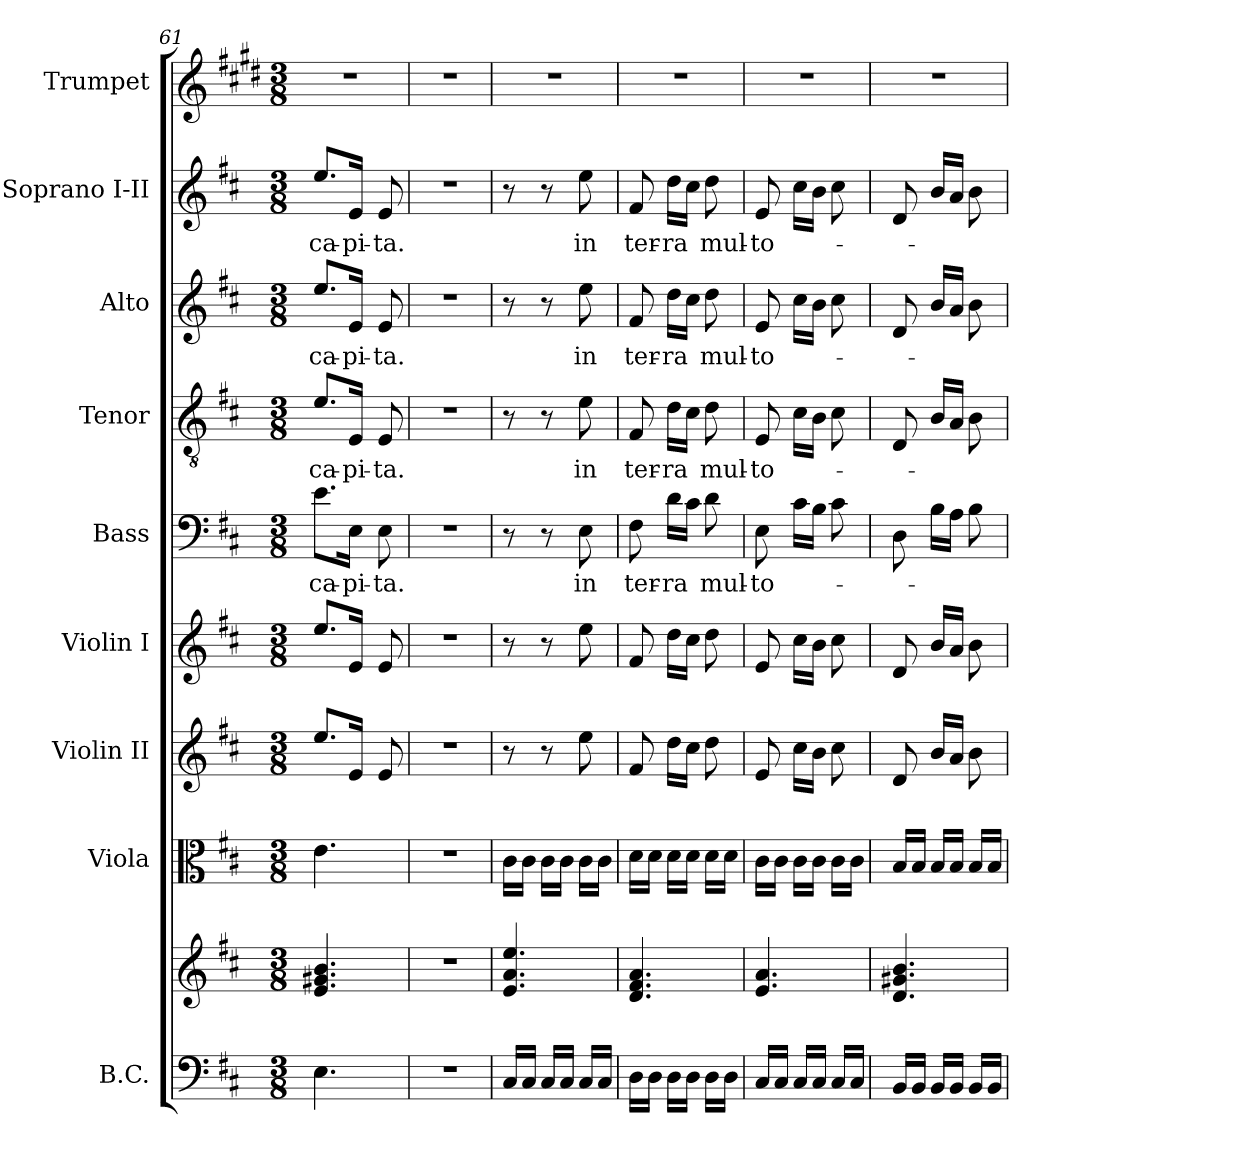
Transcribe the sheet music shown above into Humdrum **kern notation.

**kern	**kern	**kern	**kern	**kern	**kern	**text	**kern	**text	**kern	**text	**kern	**text	**kern
*part9	*part9	*part8	*part7	*part6	*part5	*part5	*part4	*part4	*part3	*part3	*part2	*part2	*part1
*staff10	*staff9	*staff8	*staff7	*staff6	*staff5	*staff5	*staff4	*staff4	*staff3	*staff3	*staff2	*staff2	*staff1
*I"B.C.	*	*I"Viola	*I"Violin II	*I"Violin I	*I"Bass	*	*I"Tenor	*	*I"Alto	*	*I"Soprano I-II	*	*I"Trumpet
*I'B.C.	*	*I'Vla.	*I'Vln. II	*I'Vln. I	*I'B	*	*I'T	*	*I'A	*	*I'S.I-II	*	*I'Tpt.
*clefF4	*clefG2	*clefC3	*clefG2	*clefG2	*clefF4	*	*clefGv2	*	*clefG2	*	*clefG2	*	*clefG2
*	*	*	*	*	*	*	*	*	*	*	*	*	*ITrd1c2
*k[f#c#]	*k[f#c#]	*k[f#c#]	*k[f#c#]	*k[f#c#]	*k[f#c#]	*	*k[f#c#]	*	*k[f#c#]	*	*k[f#c#]	*	*k[f#c#]
*D:	*D:	*D:	*D:	*D:	*D:	*	*D:	*	*D:	*	*D:	*	*D:
*M3/8	*M3/8	*M3/8	*M3/8	*M3/8	*M3/8	*	*M3/8	*	*M3/8	*	*M3/8	*	*M3/8
=61	=61	=61	=61	=61	=61	=61	=61	=61	=61	=61	=61	=61	=61
!	!	!	!	!	!	!LO:LY:b	!	!LO:LY:b	!	!LO:LY:b	!	!LO:LY:b	!
4.E\	4.e/ 4.g#X/ 4.b/	4.e\	8.ee/L	8.ee/L	8.e\L	ca-	8.e/L	ca-	8.ee/L	ca-	8.ee/L	ca-	4.r
!	!	!	!	!	!	!LO:LY:b	!	!LO:LY:b	!	!LO:LY:b	!	!LO:LY:b	!
.	.	.	16e/Jk	16e/Jk	16E\Jk	-pi-	16E/Jk	-pi-	16e/Jk	-pi-	16e/Jk	-pi-	.
!	!	!	!	!	!	!LO:LY:b	!	!LO:LY:b	!	!LO:LY:b	!	!LO:LY:b	!
.	.	.	8e/	8e/	8E\	-ta.	8E/	-ta.	8e/	-ta.	8e/	-ta.	.
=62	=62	=62	=62	=62	=62	=62	=62	=62	=62	=62	=62	=62	=62
4.r	4.r	4.r	4.r	4.r	4.r	.	4.r	.	4.r	.	4.r	.	4.r
!!LO:PB:g=z
=63	=63	=63	=63	=63	=63	=63	=63	=63	=63	=63	=63	=63	=63
16C#/LL	4.e/ 4.a/ 4.ee/	16c#\LL	8r	8r	8r	.	8r	.	8r	.	8r	.	4.r
16C#/JJ	.	16c#\JJ	.	.	.	.	.	.	.	.	.	.	.
16C#/LL	.	16c#\LL	8r	8r	8r	.	8r	.	8r	.	8r	.	.
16C#/JJ	.	16c#\JJ	.	.	.	.	.	.	.	.	.	.	.
!	!	!	!	!	!	!LO:LY:b	!	!LO:LY:b	!	!LO:LY:b	!	!LO:LY:b	!
16C#/LL	.	16c#\LL	8ee\	8ee\	8E\	in	8e\	in	8ee\	in	8ee\	in	.
16C#/JJ	.	16c#\JJ	.	.	.	.	.	.	.	.	.	.	.
=64	=64	=64	=64	=64	=64	=64	=64	=64	=64	=64	=64	=64	=64
!	!	!	!	!	!	!LO:LY:b	!	!LO:LY:b	!	!LO:LY:b	!	!LO:LY:b	!
16D\LL	4.d/ 4.f#/ 4.a/	16d\LL	8f#/	8f#/	8F#\	ter-	8F#/	ter-	8f#/	ter-	8f#/	ter-	4.r
16D\JJ	.	16d\JJ	.	.	.	.	.	.	.	.	.	.	.
!	!	!	!	!	!	!LO:LY:b	!	!LO:LY:b	!	!LO:LY:b	!	!LO:LY:b	!
16D\LL	.	16d\LL	16dd\LL	16dd\LL	16d\LL	-ra	16d\LL	-ra	16dd\LL	-ra	16dd\LL	-ra	.
16D\JJ	.	16d\JJ	16cc#\JJ	16cc#\JJ	16c#\JJ	.	16c#\JJ	.	16cc#\JJ	.	16cc#\JJ	.	.
!	!	!	!	!	!	!LO:LY:b	!	!LO:LY:b	!	!LO:LY:b	!	!LO:LY:b	!
16D\LL	.	16d\LL	8dd\	8dd\	8d\	mul-	8d\	mul-	8dd\	mul-	8dd\	mul-	.
16D\JJ	.	16d\JJ	.	.	.	.	.	.	.	.	.	.	.
=65	=65	=65	=65	=65	=65	=65	=65	=65	=65	=65	=65	=65	=65
!	!	!	!	!	!	!LO:LY:b	!	!LO:LY:b	!	!LO:LY:b	!	!LO:LY:b	!
16C#/LL	4.e/ 4.a/	16c#\LL	8e/	8e/	8E\	-to-	8E/	-to-	8e/	-to-	8e/	-to-	4.r
16C#/JJ	.	16c#\JJ	.	.	.	.	.	.	.	.	.	.	.
16C#/LL	.	16c#\LL	16cc#\LL	16cc#\LL	16c#\LL	.	16c#\LL	.	16cc#\LL	.	16cc#\LL	.	.
16C#/JJ	.	16c#\JJ	16b\JJ	16b\JJ	16B\JJ	.	16B\JJ	.	16b\JJ	.	16b\JJ	.	.
16C#/LL	.	16c#\LL	8cc#\	8cc#\	8c#\	.	8c#\	.	8cc#\	.	8cc#\	.	.
16C#/JJ	.	16c#\JJ	.	.	.	.	.	.	.	.	.	.	.
=66	=66	=66	=66	=66	=66	=66	=66	=66	=66	=66	=66	=66	=66
16BB/LL	4.d/ 4.g#X/ 4.b/	16B/LL	8d/	8d/	8D\	.	8D/	.	8d/	.	8d/	.	4.r
16BB/JJ	.	16B/JJ	.	.	.	.	.	.	.	.	.	.	.
16BB/LL	.	16B/LL	16b/LL	16b/LL	16B\LL	.	16B/LL	.	16b/LL	.	16b/LL	.	.
16BB/JJ	.	16B/JJ	16a/JJ	16a/JJ	16A\JJ	.	16A/JJ	.	16a/JJ	.	16a/JJ	.	.
16BB/LL	.	16B/LL	8b\	8b\	8B\	.	8B\	.	8b\	.	8b\	.	.
16BB/JJ	.	16B/JJ	.	.	.	.	.	.	.	.	.	.	.
=	=	=	=	=	=	=	=	=	=	=	=	=	=
*-	*-	*-	*-	*-	*-	*-	*-	*-	*-	*-	*-	*-	*-
